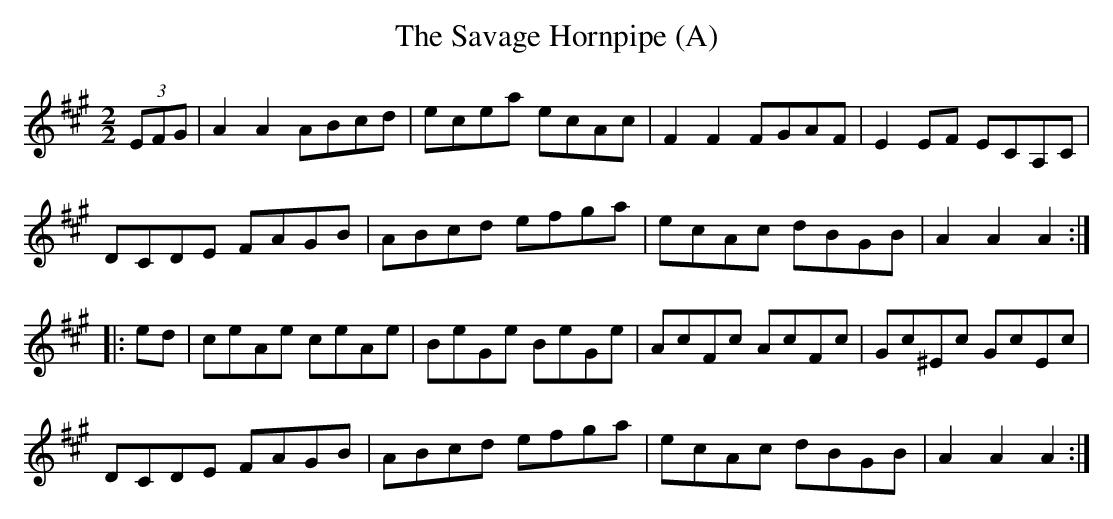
X:1
T:Savage Hornpipe (A), The
M:2/2
L:1/8
K:Amaj
(3EFG | A2 A2 ABcd | ecea ecAc | F2 F2 FGAF | E2 EF ECA,C |
DCDE FAGB | ABcd efga | ecAc dBGB | A2 A2 A2 :|
|:ed | ceAe ceAe | BeGe BeGe | AcFc AcFc | Gc^Ec GcEc |
DCDE FAGB | ABcd efga | ecAc dBGB | A2 A2 A2 :|
